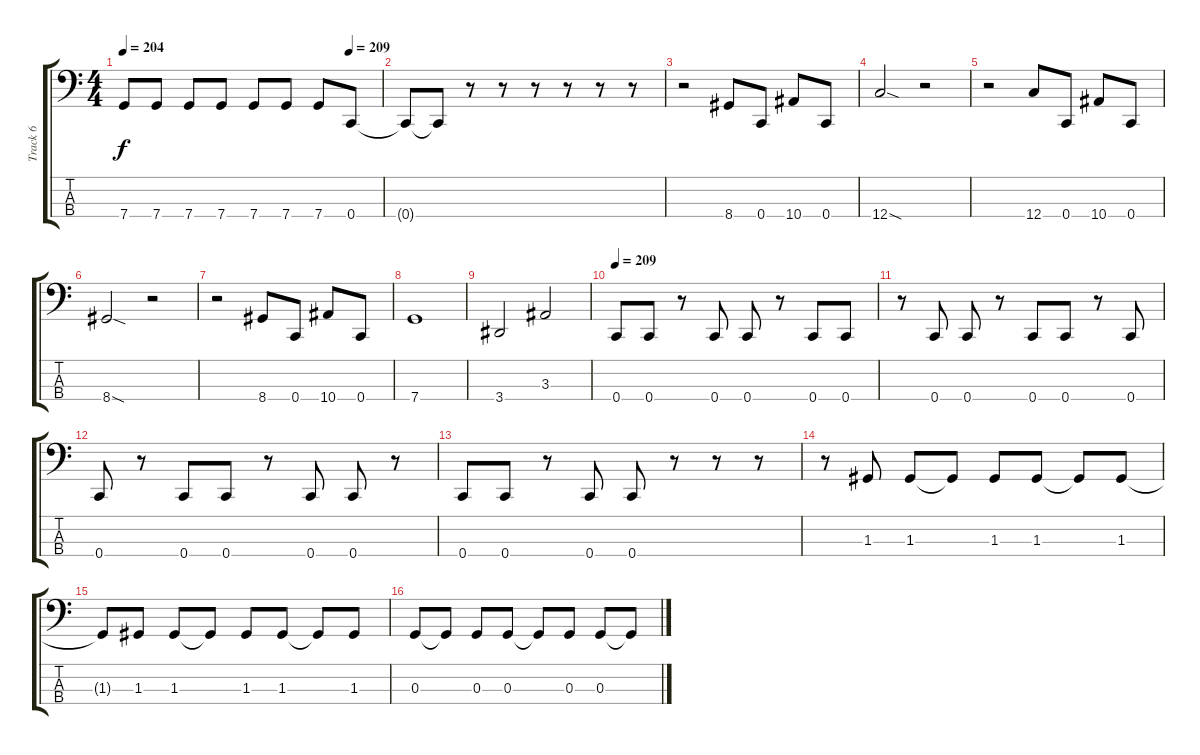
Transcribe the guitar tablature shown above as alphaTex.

\track ("Track 6" "Track 6") {instrument electricbasspick}
\staff {score tabs}
\tuning (F2 C2 G1 C1) {hide}
\ts (4 4)
\tempo 204
\tempo (209 0.875)
\clef f4
\ks c
7.4{t}.8{dy f} 7.4.8 7.4.8 7.4.8 7.4.8 7.4.8 7.4.8 0.4.8 |
0.4{t}.8 0.4{t}.8 r.8 r.8 r.8 r.8 r.8 r.8 |
r.2 8.4.8 0.4.8 10.4.8 0.4.8 |
12.4{sod}.2 r.2 |
r.2 12.4.8 0.4.8 10.4.8 0.4.8 |
8.4{sod}.2 r.2 |
r.2 8.4.8 0.4.8 10.4.8 0.4.8 |
7.4.1 |
3.4.2 3.3.2 |
\tempo 209
0.4.8 0.4.8 r.8 0.4.8 0.4.8 r.8 0.4.8 0.4.8 |
r.8 0.4.8 0.4.8 r.8 0.4.8 0.4.8 r.8 0.4.8 |
0.4.8 r.8 0.4.8 0.4.8 r.8 0.4.8 0.4.8 r.8 |
0.4.8 0.4.8 r.8 0.4.8 0.4.8 r.8 r.8 r.8 |
r.8 1.3.8 1.3.8 1.3{t}.8 1.3.8 1.3.8 1.3{t}.8 1.3.8 |
1.3{t}.8 1.3.8 1.3.8 1.3{t}.8 1.3.8 1.3.8 1.3{t}.8 1.3.8 |
0.3.8 0.3{t}.8 0.3.8 0.3.8 0.3{t}.8 0.3.8 0.3.8 0.3{t}.8
